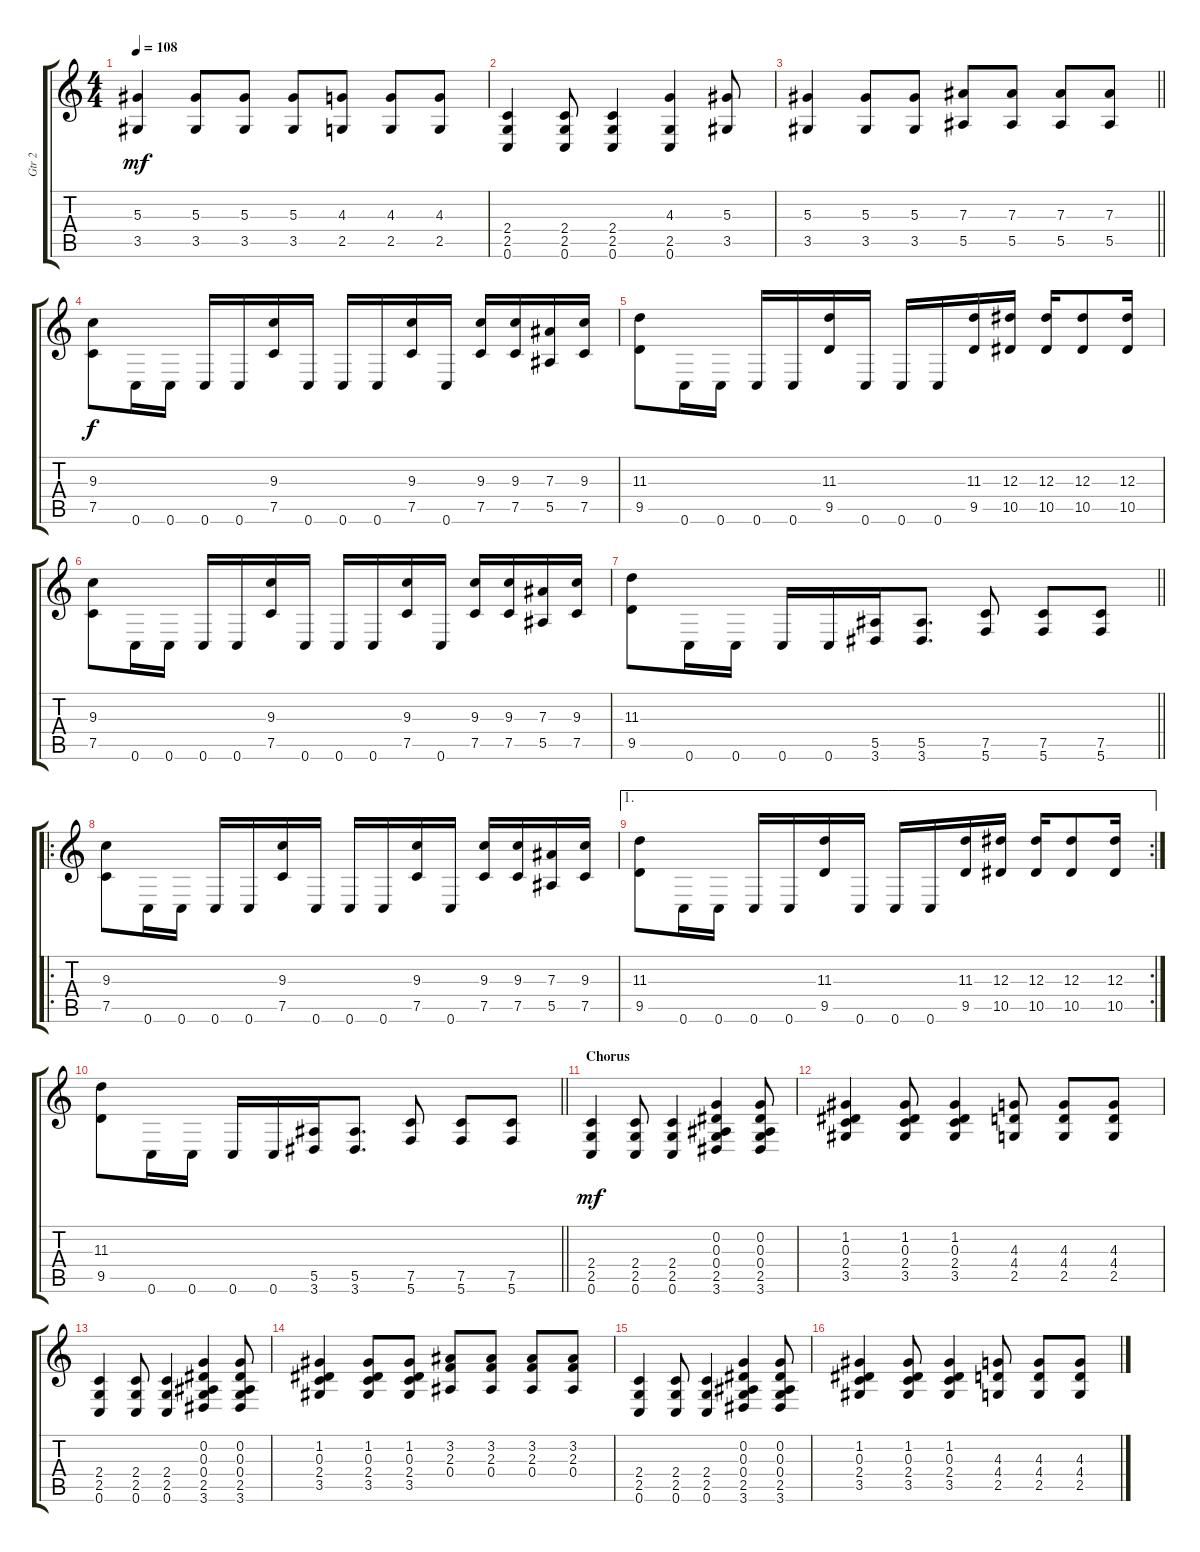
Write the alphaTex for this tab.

\track ("Gtr 2" "Gtr 2") {instrument overdrivenguitar}
\staff {score tabs}
\tuning (C4 G3 Eb3 Bb2 F2 C2) {hide}
\ts (4 4)
\tempo 108
\clef g2
\ks c
(5.3 3.5).4{dy mf} (5.3 3.5).8 (5.3 3.5).8 (5.3 3.5).8 (4.3 2.5).8 (4.3 2.5).8 (4.3 2.5).8 |
(2.4 2.5 0.6).4 (2.4 2.5 0.6).8 (2.4 2.5 0.6).4 (4.3 2.5 0.6).4 (5.3 3.5).8 |
\barLineRight lightlight
(5.3 3.5).4 (5.3 3.5).8 (5.3 3.5).8 (7.3 5.5).8 (7.3 5.5).8 (7.3 5.5).8 (7.3 5.5).8 |
\section ("" "")
(9.3 7.5).8{dy f beam Down} 0.6.16{beam Down} 0.6.16{beam Down} 0.6.16 0.6.16 (9.3 7.5).16 0.6.16 0.6.16 0.6.16 (9.3 7.5).16 0.6.16 (9.3 7.5).16 (9.3 7.5).16 (7.3 5.5).16 (9.3 7.5).16 |
(11.3 9.5).8{beam Down} 0.6.16{beam Down} 0.6.16{beam Down} 0.6.16 0.6.16 (11.3 9.5).16 0.6.16 0.6.16 0.6.16 (11.3 9.5).16 (12.3 10.5).16 (12.3 10.5).16 (12.3 10.5).8 (12.3 10.5).16 |
(9.3 7.5).8{beam Down} 0.6.16{beam Down} 0.6.16{beam Down} 0.6.16 0.6.16 (9.3 7.5).16 0.6.16 0.6.16 0.6.16 (9.3 7.5).16 0.6.16 (9.3 7.5).16 (9.3 7.5).16 (7.3 5.5).16 (9.3 7.5).16 |
\barLineRight lightlight
(11.3 9.5).8{beam Down} 0.6.16{beam Down} 0.6.16{beam Down} 0.6.16 0.6.16 (5.5 3.6).16 (5.5 3.6).8{d} (7.5 5.6).8 (7.5 5.6).8 (7.5 5.6).8 |
\ro
(9.3 7.5).8{beam Down} 0.6.16{beam Down} 0.6.16{beam Down} 0.6.16 0.6.16 (9.3 7.5).16 0.6.16 0.6.16 0.6.16 (9.3 7.5).16 0.6.16 (9.3 7.5).16 (9.3 7.5).16 (7.3 5.5).16 (9.3 7.5).16 |
\ae 1
\rc 2
(11.3 9.5).8{beam Down} 0.6.16{beam Down} 0.6.16{beam Down} 0.6.16 0.6.16 (11.3 9.5).16 0.6.16 0.6.16 0.6.16 (11.3 9.5).16 (12.3 10.5).16 (12.3 10.5).16 (12.3 10.5).8 (12.3 10.5).16 |
\barLineRight lightlight
(11.3 9.5).8{beam Down} 0.6.16{beam Down} 0.6.16{beam Down} 0.6.16 0.6.16 (5.5 3.6).16 (5.5 3.6).8{d} (7.5 5.6).8 (7.5 5.6).8 (7.5 5.6).8 |
\section ("" "Chorus")
(2.4 2.5 0.6).4{dy mf instrument distortionguitar} (2.4 2.5 0.6).8 (2.4 2.5 0.6).4 (0.2 0.3 0.4 2.5 3.6).4 (0.2 0.3 0.4 2.5 3.6).8 |
(1.2 0.3 2.4 3.5).4 (1.2 0.3 2.4 3.5).8 (1.2 0.3 2.4 3.5).4 (4.3 4.4 2.5).8 (4.3 4.4 2.5).8 (4.3 4.4 2.5).8 |
(2.4 2.5 0.6).4 (2.4 2.5 0.6).8 (2.4 2.5 0.6).4 (0.2 0.3 0.4 2.5 3.6).4 (0.2 0.3 0.4 2.5 3.6).8 |
(1.2 0.3 2.4 3.5).4 (1.2 0.3 2.4 3.5).8 (1.2 0.3 2.4 3.5).8 (3.2 2.3 0.4).8 (3.2 2.3 0.4).8 (3.2 2.3 0.4).8 (3.2 2.3 0.4).8 |
(2.4 2.5 0.6).4 (2.4 2.5 0.6).8 (2.4 2.5 0.6).4 (0.2 0.3 0.4 2.5 3.6).4 (0.2 0.3 0.4 2.5 3.6).8 |
(1.2 0.3 2.4 3.5).4 (1.2 0.3 2.4 3.5).8 (1.2 0.3 2.4 3.5).4 (4.3 4.4 2.5).8 (4.3 4.4 2.5).8 (4.3 4.4 2.5).8
